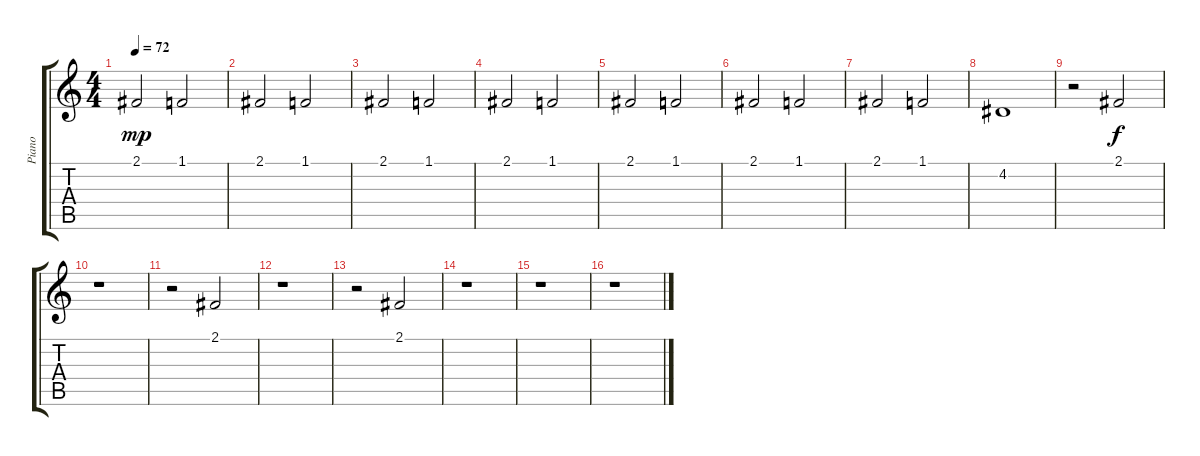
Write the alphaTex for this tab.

\track ("Piano" "Piano") {instrument frenchhorn}
\staff {score tabs}
\tuning (E4 B3 G3 D3 A2 E2) {hide}
\ts (4 4)
\tempo 72
\clef g2
\ks c
2.1.2{dy mp} 1.1.2 |
2.1.2 1.1.2 |
2.1.2 1.1.2 |
2.1.2 1.1.2 |
2.1.2 1.1.2 |
2.1.2 1.1.2 |
2.1.2 1.1.2 |
4.2.1 |
r.2 2.1.2{dy f} |
r.1 |
r.2 2.1.2 |
r.1 |
r.2 2.1.2 |
r.1 |
r.1 |
r.1
